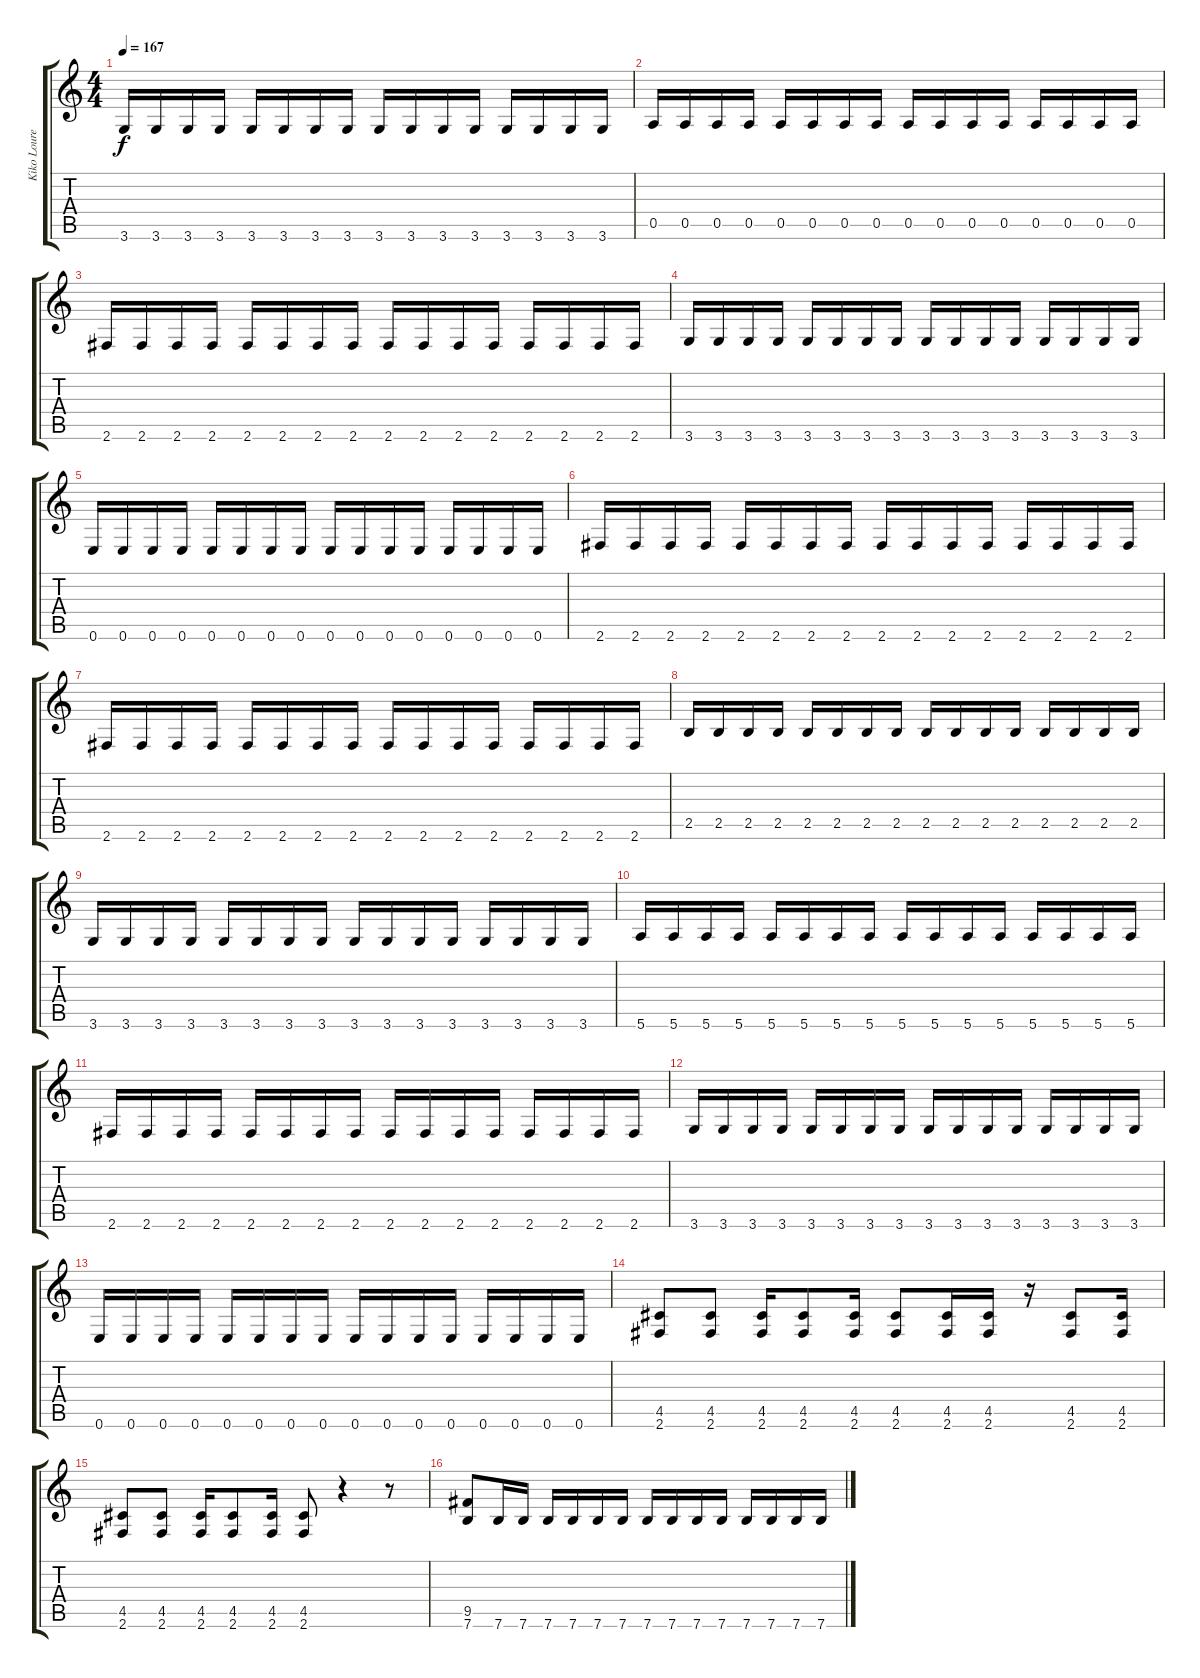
\track ("Kiko Loureiro" "Kiko Loure") {instrument distortionguitar}
\staff {score tabs}
\tuning (E4 B3 G3 D3 A2 E2) {hide}
\ts (4 4)
\tempo 167
\clef g2
\ks c
3.6.16{dy f} 3.6.16 3.6.16 3.6.16 3.6.16 3.6.16 3.6.16 3.6.16 3.6.16 3.6.16 3.6.16 3.6.16 3.6.16 3.6.16 3.6.16 3.6.16 |
0.5.16 0.5.16 0.5.16 0.5.16 0.5.16 0.5.16 0.5.16 0.5.16 0.5.16 0.5.16 0.5.16 0.5.16 0.5.16 0.5.16 0.5.16 0.5.16 |
2.6.16 2.6.16 2.6.16 2.6.16 2.6.16 2.6.16 2.6.16 2.6.16 2.6.16 2.6.16 2.6.16 2.6.16 2.6.16 2.6.16 2.6.16 2.6.16 |
3.6.16 3.6.16 3.6.16 3.6.16 3.6.16 3.6.16 3.6.16 3.6.16 3.6.16 3.6.16 3.6.16 3.6.16 3.6.16 3.6.16 3.6.16 3.6.16 |
0.6.16 0.6.16 0.6.16 0.6.16 0.6.16 0.6.16 0.6.16 0.6.16 0.6.16 0.6.16 0.6.16 0.6.16 0.6.16 0.6.16 0.6.16 0.6.16 |
2.6.16 2.6.16 2.6.16 2.6.16 2.6.16 2.6.16 2.6.16 2.6.16 2.6.16 2.6.16 2.6.16 2.6.16 2.6.16 2.6.16 2.6.16 2.6.16 |
2.6.16 2.6.16 2.6.16 2.6.16 2.6.16 2.6.16 2.6.16 2.6.16 2.6.16 2.6.16 2.6.16 2.6.16 2.6.16 2.6.16 2.6.16 2.6.16 |
2.5.16 2.5.16 2.5.16 2.5.16 2.5.16 2.5.16 2.5.16 2.5.16 2.5.16 2.5.16 2.5.16 2.5.16 2.5.16 2.5.16 2.5.16 2.5.16 |
3.6.16 3.6.16 3.6.16 3.6.16 3.6.16 3.6.16 3.6.16 3.6.16 3.6.16 3.6.16 3.6.16 3.6.16 3.6.16 3.6.16 3.6.16 3.6.16 |
5.6.16 5.6.16 5.6.16 5.6.16 5.6.16 5.6.16 5.6.16 5.6.16 5.6.16 5.6.16 5.6.16 5.6.16 5.6.16 5.6.16 5.6.16 5.6.16 |
2.6.16 2.6.16 2.6.16 2.6.16 2.6.16 2.6.16 2.6.16 2.6.16 2.6.16 2.6.16 2.6.16 2.6.16 2.6.16 2.6.16 2.6.16 2.6.16 |
3.6.16 3.6.16 3.6.16 3.6.16 3.6.16 3.6.16 3.6.16 3.6.16 3.6.16 3.6.16 3.6.16 3.6.16 3.6.16 3.6.16 3.6.16 3.6.16 |
0.6.16 0.6.16 0.6.16 0.6.16 0.6.16 0.6.16 0.6.16 0.6.16 0.6.16 0.6.16 0.6.16 0.6.16 0.6.16 0.6.16 0.6.16 0.6.16 |
(4.5 2.6).8 (4.5 2.6).8 (4.5 2.6).16 (4.5 2.6).8 (4.5 2.6).16 (4.5 2.6).8 (4.5 2.6).16 (4.5 2.6).16 r.16 (4.5 2.6).8 (4.5 2.6).16 |
(4.5 2.6).8 (4.5 2.6).8 (4.5 2.6).16 (4.5 2.6).8 (4.5 2.6).16 (4.5 2.6).8 r.4 r.8 |
(9.5 7.6).8 7.6.16 7.6.16 7.6.16 7.6.16 7.6.16 7.6.16 7.6.16 7.6.16 7.6.16 7.6.16 7.6.16 7.6.16 7.6.16 7.6.16
